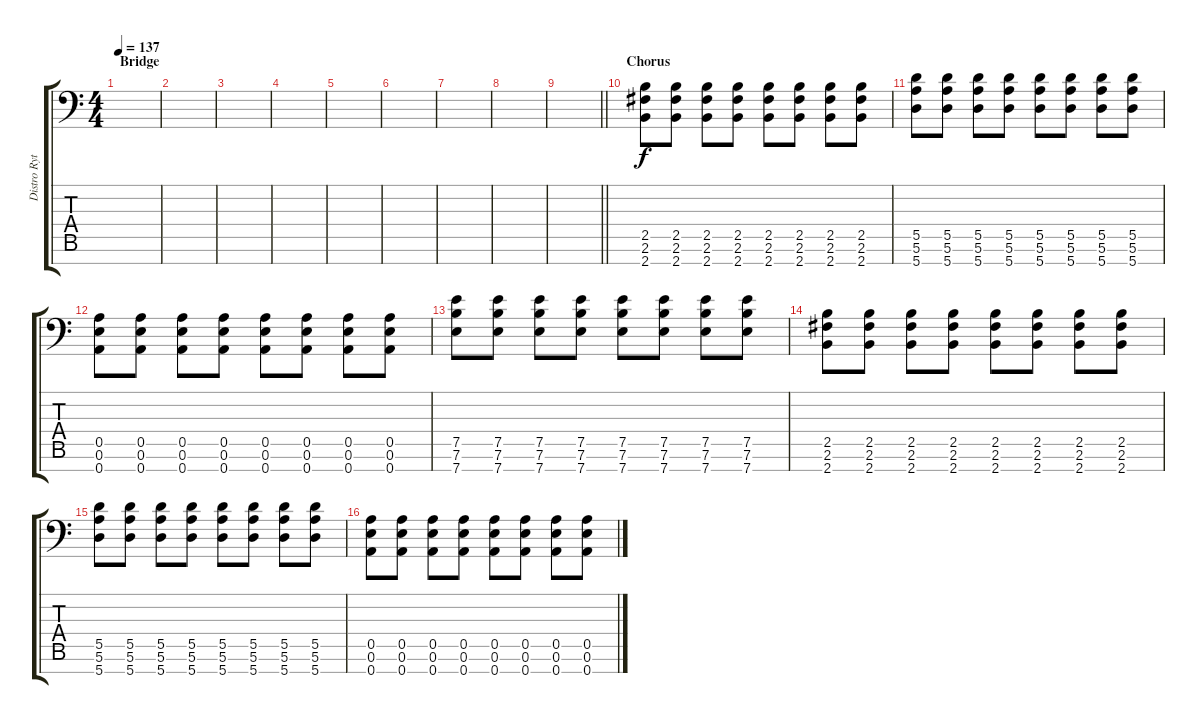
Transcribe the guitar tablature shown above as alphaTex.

\track ("Distro Rythme" "Distro Ryt") {instrument distortionguitar}
\staff {score tabs}
\tuning (E4 B3 G3 D3 A2 E2 A1) {hide}
\ts (4 4)
\section ("" "Bridge")
\tempo 137
\clef f4
\ks c
|
|
|
|
|
|
|
|
\barLineRight lightlight
|
\section ("" "Chorus")
(2.5 2.6 2.7).8 (2.5 2.6 2.7).8 (2.5 2.6 2.7).8 (2.5 2.6 2.7).8 (2.5 2.6 2.7).8 (2.5 2.6 2.7).8 (2.5 2.6 2.7).8 (2.5 2.6 2.7).8 |
(5.5 5.6 5.7).8 (5.5 5.6 5.7).8 (5.5 5.6 5.7).8 (5.5 5.6 5.7).8 (5.5 5.6 5.7).8 (5.5 5.6 5.7).8 (5.5 5.6 5.7).8 (5.5 5.6 5.7).8 |
(0.5 0.6 0.7).8 (0.5 0.6 0.7).8 (0.5 0.6 0.7).8 (0.5 0.6 0.7).8 (0.5 0.6 0.7).8 (0.5 0.6 0.7).8 (0.5 0.6 0.7).8 (0.5 0.6 0.7).8 |
(7.5 7.6 7.7).8 (7.5 7.6 7.7).8 (7.5 7.6 7.7).8 (7.5 7.6 7.7).8 (7.5 7.6 7.7).8 (7.5 7.6 7.7).8 (7.5 7.6 7.7).8 (7.5 7.6 7.7).8 |
(2.5 2.6 2.7).8 (2.5 2.6 2.7).8 (2.5 2.6 2.7).8 (2.5 2.6 2.7).8 (2.5 2.6 2.7).8 (2.5 2.6 2.7).8 (2.5 2.6 2.7).8 (2.5 2.6 2.7).8 |
(5.5 5.6 5.7).8 (5.5 5.6 5.7).8 (5.5 5.6 5.7).8 (5.5 5.6 5.7).8 (5.5 5.6 5.7).8 (5.5 5.6 5.7).8 (5.5 5.6 5.7).8 (5.5 5.6 5.7).8 |
(0.5 0.6 0.7).8 (0.5 0.6 0.7).8 (0.5 0.6 0.7).8 (0.5 0.6 0.7).8 (0.5 0.6 0.7).8 (0.5 0.6 0.7).8 (0.5 0.6 0.7).8 (0.5 0.6 0.7).8
